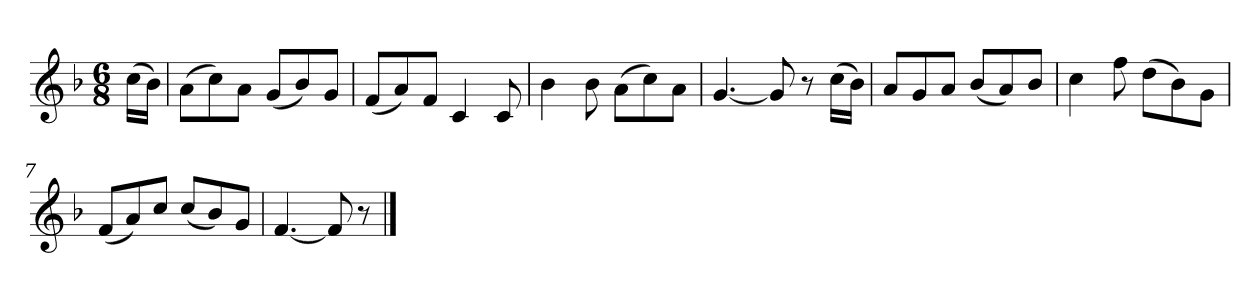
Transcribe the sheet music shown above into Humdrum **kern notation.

**kern
*part1
*staff1
*k[b-]
*M6/8
*MM120
=
(16ccLL
16b-JJ)
=1
(8aL
8cc)
8aJ
(8gL
8b-)
8gJ
=2
(8fL
8a)
8fJ
4c
8c
=3
4b-
8b-
(8aL
8cc)
8aJ
=4
[4.g
8g]
8r
(16ccLL
16b-JJ)
=5
8aL
8g
8aJ
(8b-L
8a)
8b-J
=6
4cc
8ff
(8ddL
8b-)
8gJ
=7
(8fL
8a)
8ccJ
(8ccL
8b-)
8gJ
=8
[4.f
8f]
8r
==
*-
